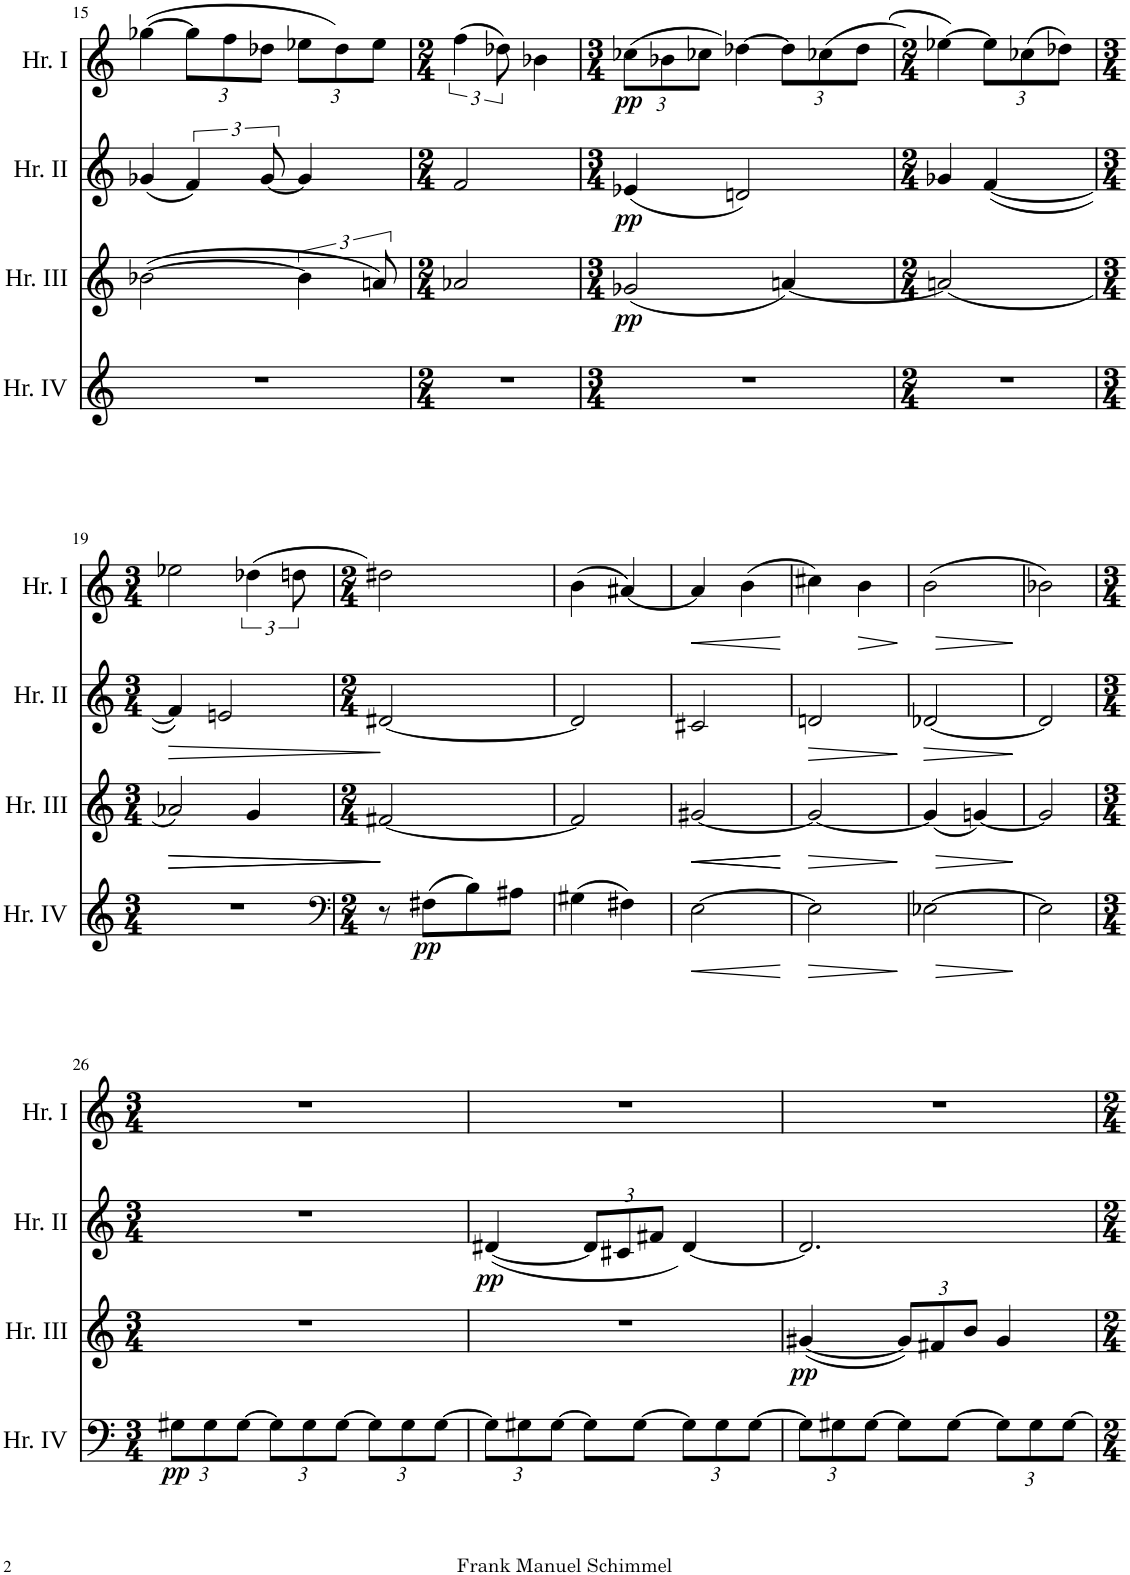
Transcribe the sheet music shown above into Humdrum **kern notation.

**kern	**dynam	**kern	**dynam	**kern	**dynam	**kern	**dynam
*part4	*part4	*part3	*part3	*part2	*part2	*part1	*part1
*staff4	*staff4	*staff3	*staff3	*staff2	*staff2	*staff1	*staff1
*I"Horn IV	*	*I"Horn III	*	*I"Horn II	*	*I"Horn I	*
*I'Hr. IV	*	*I'Hr. III	*	*I'Hr. II	*	*I'Hr. I	*
!!LO:PB:g=z
*clefG2	*	*clefG2	*	*clefG2	*	*clefG2	*
*Trd4c7	*	*Trd4c7	*	*Trd4c7	*	*Trd4c7	*
*k[]	*	*k[]	*	*k[]	*	*k[]	*
*M3/4	*	*M3/4	*	*M3/4	*	*M3/4	*
=15	=15	=15	=15	=15	=15	=15	=15
2.r	.	([2b-X\	.	(4g-X/	.	([4gg-X\	.
*	*	*	*	*	*	*Xbrackettup	*
.	.	.	.	6f/)	.	12gg-\L])	.
.	.	.	.	.	.	12ff\	.
.	.	.	.	[12g-/	.	12dd-X\J	.
.	.	6b-\]	.	4g-/]	.	12ee-X\L	.
.	.	.	.	.	.	12dd-\	.
.	.	12an/)	.	.	.	12ee-\J	.
=16	=16	=16	=16	=16	=16	=16	=16
*M2/4	*	*M2/4	*	*M2/4	*	*M2/4	*
*	*	*	*	*	*	*brackettup	*
2r	.	2a-X/	.	2f/	.	(6ff\	.
.	.	.	.	.	.	12dd-X\)	.
.	.	.	.	.	.	4b-X\	.
=17	=17	=17	=17	=17	=17	=17	=17
*M3/4	*	*M3/4	*	*M3/4	*	*M3/4	*
*	*	*	*	*	*	*Xbrackettup	*
!	!	!	!LO:DY:b	!	!LO:DY:b	!	!LO:DY:b
2.r	.	(2g-X/	pp	(4e-X/	pp	(12cc-X\L	pp
.	.	.	.	.	.	12b-X\)	.
.	.	.	.	.	.	12cc-X\J	.
.	.	.	.	2dn/)	.	[4dd-X\	.
.	.	[4an/)	.	.	.	12dd-\L]	.
.	.	.	.	.	.	(12cc-X\	.
.	.	.	.	.	.	12dd-\J)	.
=18	=18	=18	=18	=18	=18	=18	=18
*M2/4	*	*M2/4	*	*M2/4	*	*M2/4	*
2r	.	(2an/]	.	4g-X/	.	([4ee-X\	.
.	.	.	.	([4f/	.	12ee-\L])	.
.	.	.	.	.	.	(12cc-X\	.
.	.	.	.	.	.	12dd-X\J)	.
!!LO:LB:g=z
=19	=19	=19	=19	=19	=19	=19	=19
*M3/4	*	*M3/4	*	*M3/4	*	*M3/4	*
!	!	!	!LO:HP:b	!	!LO:HP:b	!	!
2.r	.	2a-X/)	>	4f/])	>	2ee-X\	.
.	.	.	.	2en/	.	.	.
!	!	!	!LO:HP:b	!	!	!	!
*	*	*	*	*	*	*brackettup	*
.	.	4g/	>	.	.	(6dd-X\	.
.	.	.	.	.	.	12ddn\)	.
.	.	.	] ]	.	]	.	.
=20	=20	=20	=20	=20	=20	=20	=20
*clefF4	*	*	*	*	*	*	*
*M2/4	*	*M2/4	*	*M2/4	*	*M2/4	*
8r	.	[2f#X/	.	[2d#X/	.	2dd#X\	.
!	!LO:DY:b	!	!	!	!	!	!
(8F#X\L	pp	.	.	.	.	.	.
8B\)	.	.	.	.	.	.	.
8A#X\J	.	.	.	.	.	.	.
=21	=21	=21	=21	=21	=21	=21	=21
(4G#X\	.	2f#/]	.	2d#/]	.	(4b\	.
4F#X\)	.	.	.	.	.	[4a#X/)	.
=22	=22	=22	=22	=22	=22	=22	=22
!	!LO:HP:b	!	!LO:HP:b	!	!	!	!
!	!	!	!LO:HP:n=1:b	!	!	!	!LO:HP:b
[2E\	<	[2g#X/	< <	2c#X/	.	4a#/]	<
.	.	.	.	.	.	(4b\	.
.	[	.	[	.	.	.	[
=23	=23	=23	=23	=23	=23	=23	=23
!	!LO:HP:b	!	!LO:HP:b	!	!LO:HP:b	!	!
2E\]	>	2g#/_	>	2dn/	>	4cc#X\)	.
!	!	!	!	!	!	!	!LO:HP:b
.	.	.	.	.	.	4b\	>
.	]	.	[	.	]	.	]
=24	=24	=24	=24	=24	=24	=24	=24
!	!LO:HP:b	!	!	!	!LO:HP:b	!	!LO:HP:b
[2E-X\	>	(4g#/]	.	[2d-X/	>	(2b\	>
!	!	!	!LO:HP:n=1:b	!	!	!	!
.	.	[4gn/)	] >	.	.	.	.
.	]	.	]	.	]	.	]
=25	=25	=25	=25	=25	=25	=25	=25
2E-\]	.	2g/]	.	2d-/]	.	2b-X\)	.
!!LO:LB:g=z
=26	=26	=26	=26	=26	=26	=26	=26
*M3/4	*	*M3/4	*	*M3/4	*	*M3/4	*
*Xbrackettup	*	*	*	*	*	*	*
!	!LO:DY:b	!	!	!	!	!	!
12G#X\L	pp	2.r	.	2.r	.	2.r	.
12G#\	.	.	.	.	.	.	.
[12G#\J	.	.	.	.	.	.	.
12G#\L]	.	.	.	.	.	.	.
12G#\	.	.	.	.	.	.	.
[12G#\J	.	.	.	.	.	.	.
12G#\L]	.	.	.	.	.	.	.
12G#\	.	.	.	.	.	.	.
[12G#\J	.	.	.	.	.	.	.
=27	=27	=27	=27	=27	=27	=27	=27
!	!	!	!	!	!LO:DY:b	!	!
12G#\L]	.	2.r	.	([4d#X/	pp	2.r	.
12G#X\	.	.	.	.	.	.	.
[12G#\J	.	.	.	.	.	.	.
*	*	*	*	*Xbrackettup	*	*	*
8G#\L]	.	.	.	12d#/L])	.	.	.
.	.	.	.	12c#X/	.	.	.
[8G#\J	.	.	.	.	.	.	.
.	.	.	.	12f#X/J	.	.	.
12G#\L]	.	.	.	[4d#/	.	.	.
12G#\	.	.	.	.	.	.	.
[12G#\J	.	.	.	.	.	.	.
=28	=28	=28	=28	=28	=28	=28	=28
!	!	!	!LO:DY:b	!	!	!	!
12G#\L]	.	([4g#X/	pp	2.d#/]	.	2.r	.
12G#X\	.	.	.	.	.	.	.
[12G#\J	.	.	.	.	.	.	.
*	*	*Xbrackettup	*	*	*	*	*
8G#\L]	.	12g#/L])	.	.	.	.	.
.	.	12f#X/	.	.	.	.	.
[8G#\J	.	.	.	.	.	.	.
.	.	12b/J	.	.	.	.	.
12G#\L]	.	4g#/	.	.	.	.	.
12G#\	.	.	.	.	.	.	.
[12G#\J	.	.	.	.	.	.	.
=	=	=	=	=	=	=	=
*-	*-	*-	*-	*-	*-	*-	*-
